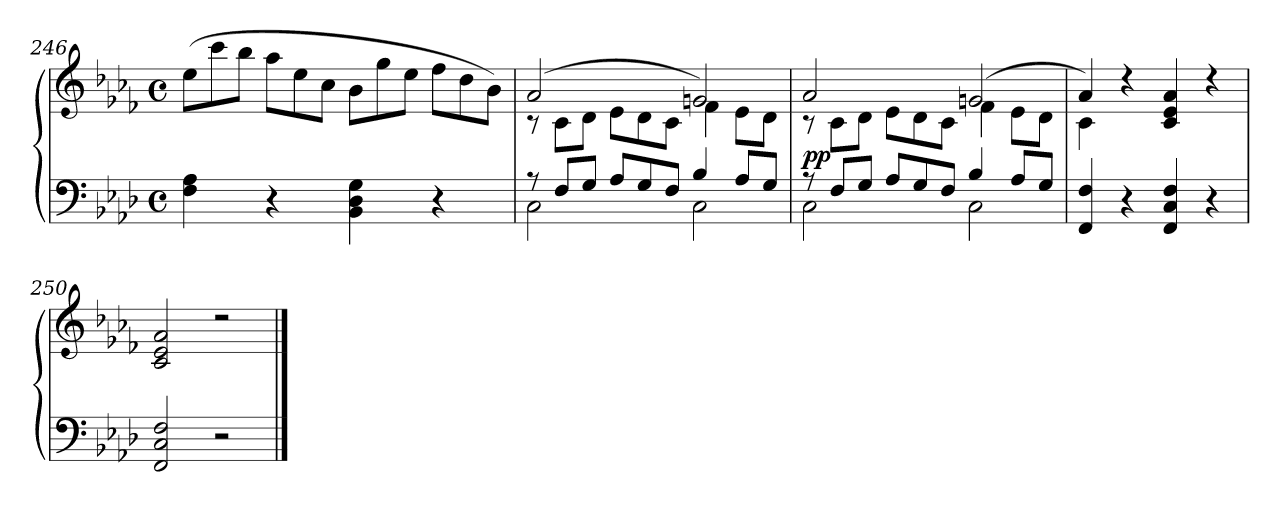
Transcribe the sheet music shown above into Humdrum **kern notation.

**kern	**kern	**dynam
*part1	*part1	*part1
*staff2	*staff1	*staff1/2
*clefF4	*clefG3	*
*k[b-e-a-d-]	*k[b-e-a-d-]	*
*M4/4	*M4/4	*
*met(c)	*met(c)	*
=246	=246	=246
4F\ 4A-\	(>8cc\L	.
.	8aa-\	.
8ryy	8gg\J	.
4r	8ff\L	.
.	8cc\	.
8ryy	8a-\J	.
4BB-\ 4D-\ 4G\	8g\L	.
.	8ee-\	.
8ryy	8cc\J	.
4r	8dd-\L	.
.	8b-\	.
8ryy	8g\J)	.
=247	=247	=247
*^	*^	*
8rA	2C\	(>2f/	8rA	.
8F/L	.	.	8A-\L	.
8G/J	.	.	8B-\J	.
8A-/L	.	.	8c\L	.
8G/	4ryy	4ryy	8B-\	.
8F/J	.	.	8A-\J	.
4B-/	2C\	2en/)	4d-\	.
8A-/L	.	.	8c\L	.
8G/J	.	.	8B-\J	.
!!LO:LB:g=z	!!
=248	=248	=248	=248	=248
!	!	!	!	!LO:DY:a=2
8rA	2C\	2f/	8rA	pp
8F/L	.	.	8A-\L	.
8G/J	.	.	8B-\J	.
8A-/L	.	.	8c\L	.
8G/	4ryy	4ryy	8B-\	.
8F/J	.	.	8A-\J	.
4B-/	2C\	(>2en/	4d-\	.
8A-/L	.	.	8c\L	.
8G/J	.	.	8B-\J	.
*v	*v	*	*	*
=249	=249	=249	=249
4FF/ 4F/	4f/)	4A-\	.
4r	4rb	2.ryy	.
4FF/ 4C/ 4F/	4A-/ 4c/ 4f/	.	.
4r	4rb	.	.
*	*v	*v	*
=250	=250	=250
2FF/ 2C/ 2F/	2A-/ 2c/ 2f/	.
2r	2rb	.
==	==	==
*-	*-	*-
